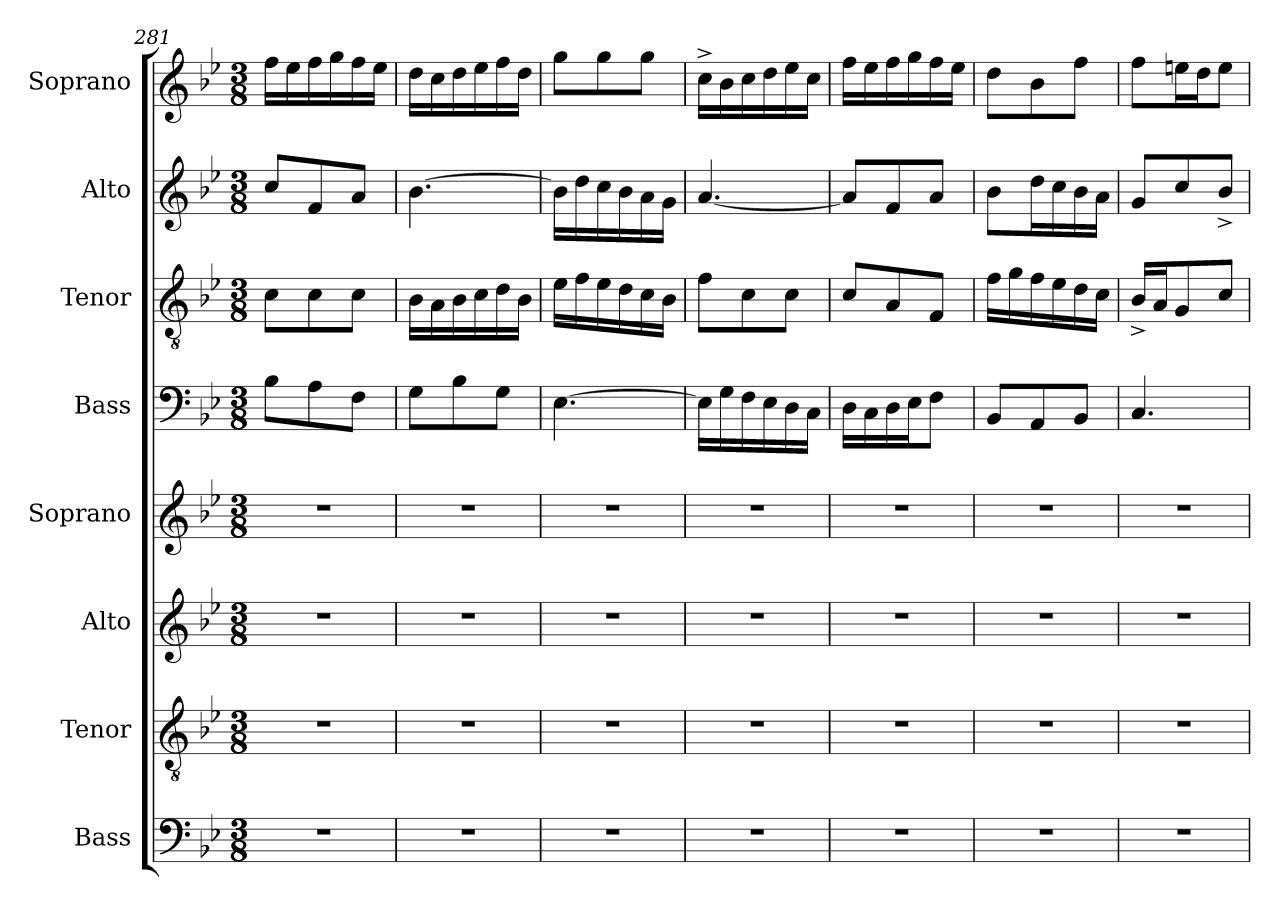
**kern	**kern	**kern	**kern	**kern	**kern	**kern	**kern
*part8	*part7	*part6	*part5	*part4	*part3	*part2	*part1
*staff8	*staff7	*staff6	*staff5	*staff4	*staff3	*staff2	*staff1
*I"Bass	*I"Tenor	*I"Alto	*I"Soprano	*I"Bass	*I"Tenor	*I"Alto	*I"Soprano
*clefF4	*clefGv2	*clefG2	*clefG2	*clefF4	*clefGv2	*clefG2	*clefG2
*k[b-e-]	*k[b-e-]	*k[b-e-]	*k[b-e-]	*k[b-e-]	*k[b-e-]	*k[b-e-]	*k[b-e-]
*B-:	*B-:	*B-:	*B-:	*B-:	*B-:	*B-:	*B-:
*M3/8	*M3/8	*M3/8	*M3/8	*M3/8	*M3/8	*M3/8	*M3/8
=281	=281	=281	=281	=281	=281	=281	=281
4.r	4.r	4.r	4.r	8B-\L	8c\L	8cc/L	16ff\LL
.	.	.	.	.	.	.	16ee-\
.	.	.	.	8A\	8c\	8f/	16ff\
.	.	.	.	.	.	.	16gg\
.	.	.	.	8F\J	8c\J	8a/J	16ff\
.	.	.	.	.	.	.	16ee-\JJ
=282	=282	=282	=282	=282	=282	=282	=282
4.r	4.r	4.r	4.r	8G\L	16B-\LL	[>4.b-\	16dd\LL
.	.	.	.	.	16A\	.	16cc\
.	.	.	.	8B-\	16B-\	.	16dd\
.	.	.	.	.	16c\	.	16ee-\
.	.	.	.	8G\J	16d\	.	16ff\
.	.	.	.	.	16B-\JJ	.	16dd\JJ
=283	=283	=283	=283	=283	=283	=283	=283
4.r	4.r	4.r	4.r	[>4.E-\	16e-\LL	16b-\LL]	8gg\L
.	.	.	.	.	16f\	16dd\	.
.	.	.	.	.	16e-\	16cc\	8gg\
.	.	.	.	.	16d\	16b-\	.
.	.	.	.	.	16c\	16a\	8gg\J
.	.	.	.	.	16B-\JJ	16g\JJ	.
=284	=284	=284	=284	=284	=284	=284	=284
4.r	4.r	4.r	4.r	16E-\LL]	8f\L	[<4.a/	16cc^<\LL
.	.	.	.	16G\	.	.	16b-\
.	.	.	.	16F\	8c\	.	16cc\
.	.	.	.	16E-\	.	.	16dd\
.	.	.	.	16D\	8c\J	.	16ee-\
.	.	.	.	16C\JJ	.	.	16cc\JJ
!!LO:LB:g=z
=285	=285	=285	=285	=285	=285	=285	=285
4.r	4.r	4.r	4.r	16D\LL	8c/L	8a/L]	16ff\LL
.	.	.	.	16C\	.	.	16ee-\
.	.	.	.	16D\	8A/	8f/	16ff\
.	.	.	.	16E-\J	.	.	16gg\
.	.	.	.	8F\J	8F/J	8a/J	16ff\
.	.	.	.	.	.	.	16ee-\JJ
=286	=286	=286	=286	=286	=286	=286	=286
4.r	4.r	4.r	4.r	8BB-/L	16f\LL	8b-\L	8dd\L
.	.	.	.	.	16g\	.	.
.	.	.	.	8AA/	16f\	16dd\L	8b-\
.	.	.	.	.	16e-\	16cc\	.
.	.	.	.	8BB-/J	16d\	16b-\	8ff\J
.	.	.	.	.	16c\JJ	16a\JJ	.
=287	=287	=287	=287	=287	=287	=287	=287
4.r	4.r	4.r	4.r	4.C/	16B-^</LL	8g/L	8ff\L
.	.	.	.	.	16A/J	.	.
.	.	.	.	.	8G/	8cc/	16een\L
.	.	.	.	.	.	.	16dd\J
.	.	.	.	.	8c/J	8b-^</J	8ee\J
=	=	=	=	=	=	=	=
*-	*-	*-	*-	*-	*-	*-	*-
